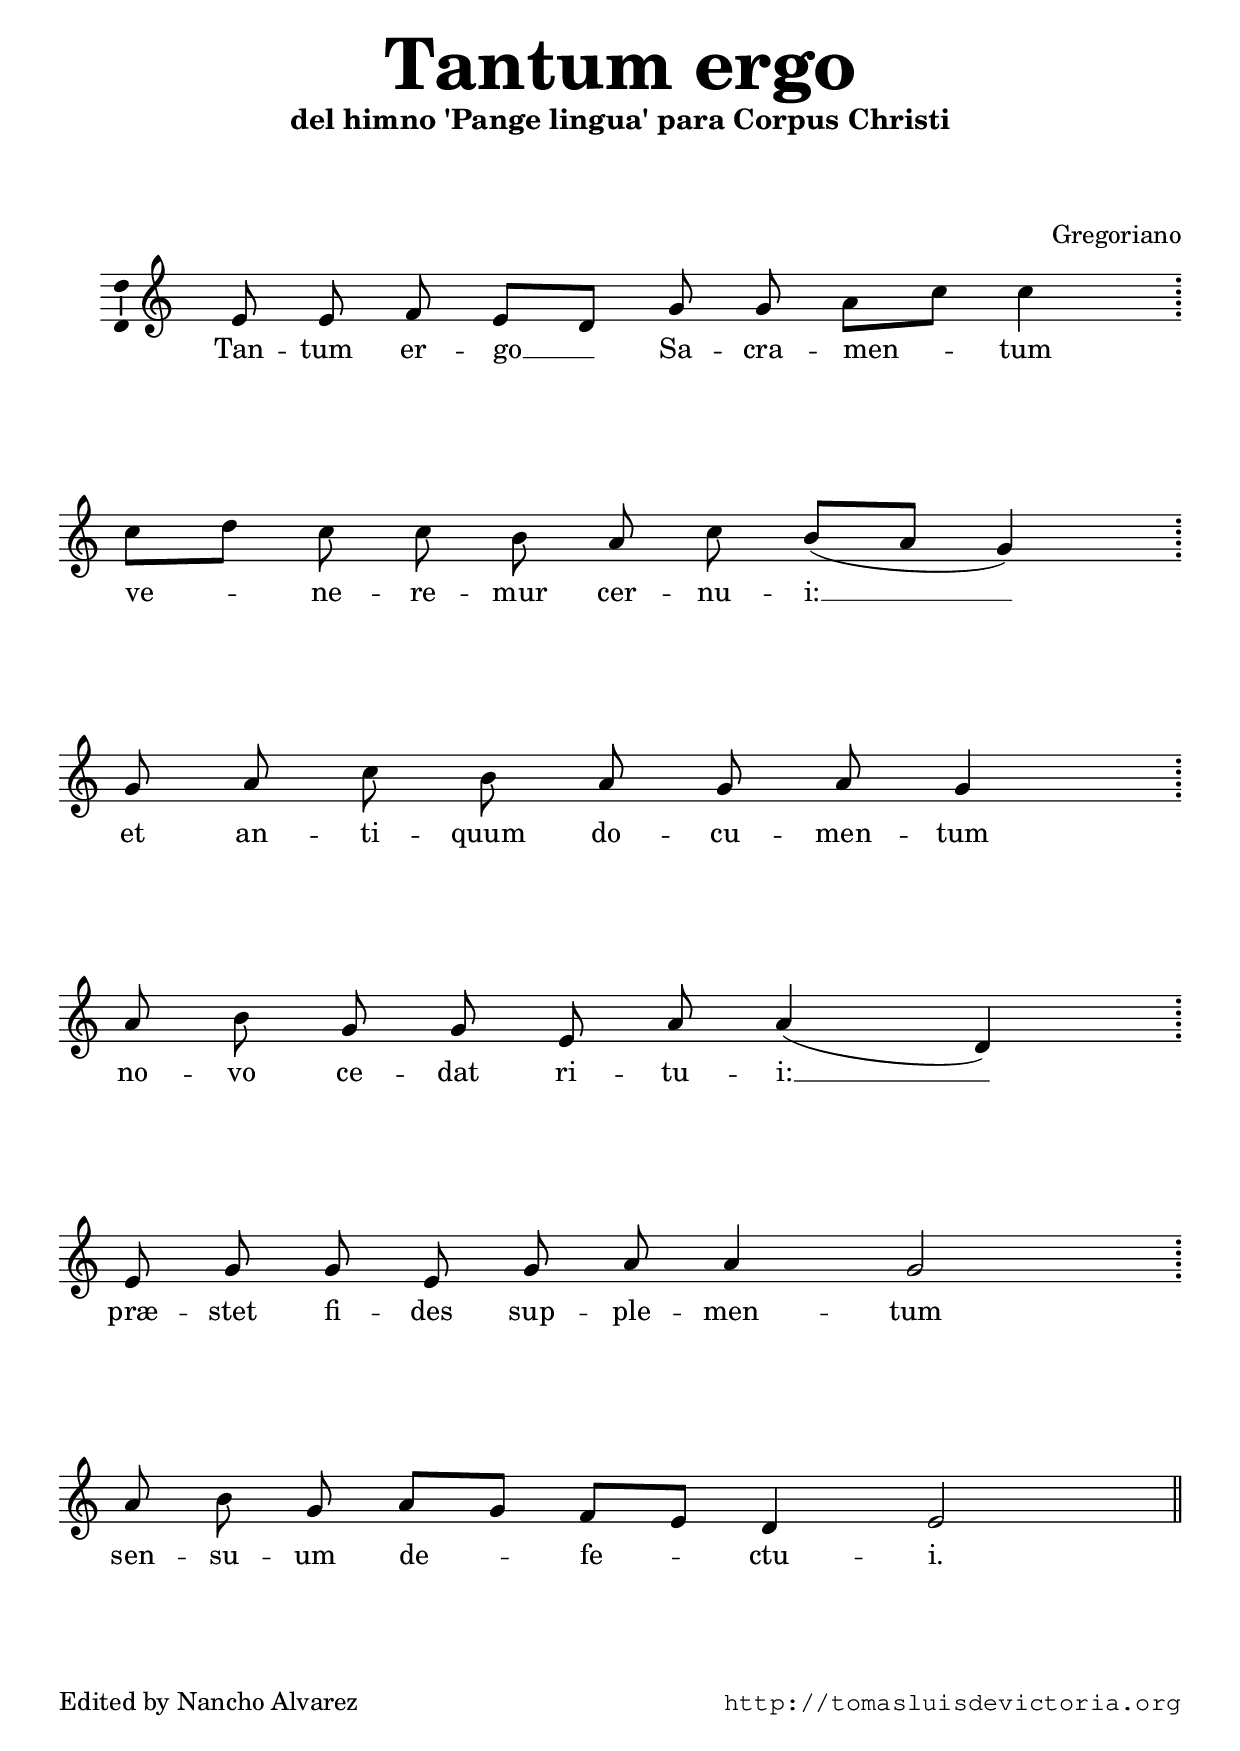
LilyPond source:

\version "2.18.0"

#(set-default-paper-size "a4")
#(set-global-staff-size 22)
#(ly:set-option 'point-and-click #f)
%mobile -s14.0 -i0

htitle="Tantum ergo"
hcomposer="Gregoriano"

\header {
	title=\markup{\fontsize #5 "Tantum ergo"}
	subtitle="del himno 'Pange lingua' para Corpus Christi"
	subsubtitle=\markup{\null \vspace #2 }
	composer="Gregoriano"
        pdfauthor=\composer
	%opus="(-)"
	%poet=\markup{}
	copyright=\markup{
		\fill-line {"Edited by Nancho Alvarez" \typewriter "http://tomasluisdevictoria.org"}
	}
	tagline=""
}

global={\key c \major \cadenzaOn 
}


cantus=\relative c'{
e8 e f e[ d] g g a[ c] c4 \bar ";" \break
c8[ d] c c b a c b[( a] g4) \bar ";" \break
g8 a c b a g a g4 \bar ";" \break
a8 b g g e a a4( d,4) \bar ";" \break
e8 g g e g a a4 g2 \bar ";" \break
a8 b g a8[ g] f[ e] d4 e2 \bar "||"
}

textocantus=\lyricmode{
Tan -- tum er -- go __ Sa -- cra -- men -- tum
ve -- ne -- re -- mur cer -- nu -- i: __
et an -- ti -- quum do -- cu -- men -- tum
no -- vo ce -- dat ri -- tu -- i: __
præ -- stet fi -- des sup -- ple -- men -- tum
sen -- su -- um de -- fe -- ctu -- i.
}


\score {\transpose c' c'{

	\new Staff <<\global
	\new Voice="v1" {
		%\set Staff.instrumentName="Soprano "
		\clef "treble"
		\cantus }
	\new Lyrics \lyricsto "v1" {\textocantus }
	>>

	} % transpose

\layout{ 
	\context {\Lyrics 
		\override VerticalAxisGroup.staff-affinity = #UP
		\override VerticalAxisGroup.nonstaff-relatedstaff-spacing =
			#'((basic-distance . 0) (minimum-distance . 0) (padding . 1))
		%\override LyricText.font-size = #1.2
		\override LyricHyphen.minimum-distance = #0.5
	}
	\context {\Score 
		tempoHideNote = ##t
		\override BarNumber.padding = #2 
		\override TimeSignature #'transparent = ##t
	}
	\context {\Voice 
		%melismaBusyProperties = #'()
		autoBeaming = ##f
	}
	\context {\Staff 
                %\RemoveEmptyStaves
                %\override VerticalAxisGroup.remove-first = ##t
		\override VerticalAxisGroup.staff-staff-spacing =
			#'((basic-distance . 11) (minimum-distance . 0) (padding . 1))
		\consists Ambitus_engraver 
		\override LigatureBracket.padding = #1
	}
}

%\midi { }

}


\paper{
	evenHeaderMarkup=\markup  \fill-line { \fromproperty #'page:page-number-string \htitle \hcomposer }
	oddHeaderMarkup= \markup  \fill-line { \on-the-fly #not-first-page \hcomposer \on-the-fly #not-first-page \htitle \on-the-fly #not-first-page \fromproperty #'page:page-number-string }
	%system-count=20
	%page-count = 8
	ragged-last-bottom = ##f
	indent=0.7\cm
	system-system-spacing =
	#'((basic-distance . 20) (minimum-distance . 0) (padding . 5))
	top-system-spacing = % header
	#'((basic-distance . 8) (minimum-distance . 0) (padding . 0))
	last-bottom-spacing = % footer
	#'((basic-distance . 18) (minimum-distance . 0) (padding . 0))

}
